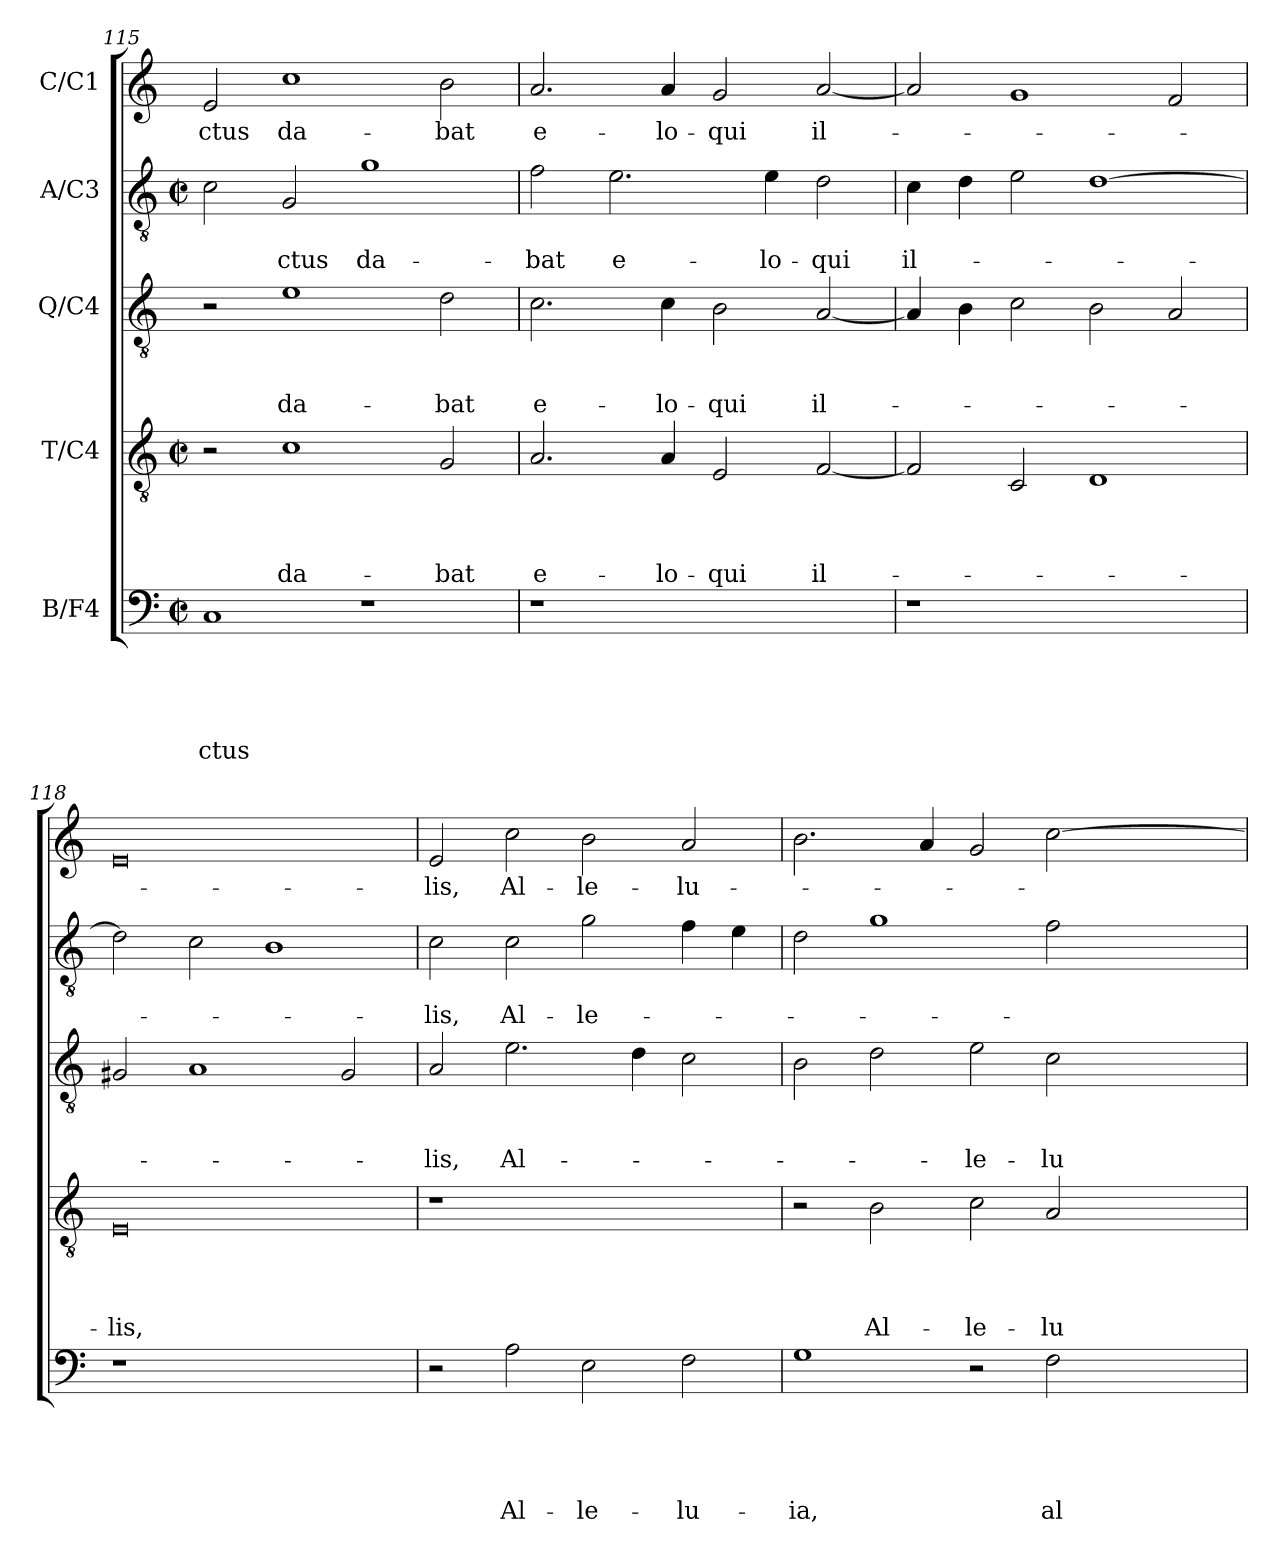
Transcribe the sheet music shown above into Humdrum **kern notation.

**kern	**text	**text	**text	**text	**text	**kern	**text	**text	**text	**text	**kern	**text	**text	**text	**kern	**text	**text	**kern	**text
*part5	*part5	*part5	*part5	*part5	*part5	*part4	*part4	*part4	*part4	*part4	*part3	*part3	*part3	*part3	*part2	*part2	*part2	*part1	*part1
*staff5	*staff5	*staff5	*staff5	*staff5	*staff5	*staff4	*staff4	*staff4	*staff4	*staff4	*staff3	*staff3	*staff3	*staff3	*staff2	*staff2	*staff2	*staff1	*staff1
*I"B/F4	*	*	*	*	*	*I"T/C4	*	*	*	*	*I"Q/C4	*	*	*	*I"A/C3	*	*	*I"C/C1	*
*clefF4	*	*	*	*	*	*clefGv2	*	*	*	*	*clefGv2	*	*	*	*clefGv2	*	*	*clefG2	*
*k[]	*	*	*	*	*	*k[]	*	*	*	*	*k[]	*	*	*	*k[]	*	*	*k[]	*
*C:	*	*	*	*	*	*C:	*	*	*	*	*C:	*	*	*	*C:	*	*	*C:	*
*M2/2	*	*	*	*	*	*M2/2	*	*	*	*	*	*	*	*	*M2/2	*	*	*	*
*met(c|)	*	*	*	*	*	*met(c|)	*	*	*	*	*	*	*	*	*met(c|)	*	*	*	*
=115	=115	=115	=115	=115	=115	=115	=115	=115	=115	=115	=115	=115	=115	=115	=115	=115	=115	=115	=115
!	!	!	!	!	!LO:LY:b	!	!	!	!	!	!	!	!	!	!	!	!	!	!LO:LY:b
1C	.	.	.	.	-ctus	2r	.	.	.	.	2r	.	.	.	2c\	.	.	2e/	-ctus
!	!	!	!	!	!	!	!	!	!	!LO:LY:b	!	!	!	!LO:LY:b	!	!	!LO:LY:b	!	!LO:LY:b
.	.	.	.	.	.	1c	.	.	.	da-	1e	.	.	da-	2G/	.	-ctus	1cc	da-
!	!	!	!	!	!	!	!	!	!	!	!	!	!	!	!	!	!LO:LY:b	!	!
1r	.	.	.	.	.	.	.	.	.	.	.	.	.	.	1g	.	da-	.	.
!	!	!	!	!	!	!	!	!	!	!LO:LY:b	!	!	!	!LO:LY:b	!	!	!	!	!LO:LY:b
.	.	.	.	.	.	2G/	.	.	.	-bat	2d\	.	.	-bat	.	.	.	2b\	-bat
!!LO:PB:g=z
=116	=116	=116	=116	=116	=116	=116	=116	=116	=116	=116	=116	=116	=116	=116	=116	=116	=116	=116	=116
!	!	!	!	!	!	!	!	!	!	!LO:LY:b	!	!	!	!LO:LY:b	!	!	!LO:LY:b	!	!LO:LY:b
1r	.	.	.	.	.	2.A/	.	.	.	e-	2.c\	.	.	e-	2f\	.	-bat	2.a/	e-
!	!	!	!	!	!	!	!	!	!	!	!	!	!	!	!	!	!LO:LY:b	!	!
.	.	.	.	.	.	.	.	.	.	.	.	.	.	.	2.e\	.	e-	.	.
!	!	!	!	!	!	!	!	!	!	!LO:LY:b	!	!	!	!LO:LY:b	!	!	!	!	!LO:LY:b
.	.	.	.	.	.	4A/	.	.	.	-lo-	4c\	.	.	-lo-	.	.	.	4a/	-lo-
!	!	!	!	!	!	!	!	!	!	!LO:LY:b	!	!	!	!LO:LY:b	!	!	!	!	!LO:LY:b
1ryy	.	.	.	.	.	2E/	.	.	.	-qui	2B\	.	.	-qui	.	.	.	2g/	-qui
!	!	!	!	!	!	!	!	!	!	!	!	!	!	!	!	!	!LO:LY:b	!	!
.	.	.	.	.	.	.	.	.	.	.	.	.	.	.	4e\	.	-lo-	.	.
!	!	!	!	!	!	!	!	!	!	!LO:LY:b	!	!	!	!LO:LY:b	!	!	!LO:LY:b	!	!LO:LY:b
.	.	.	.	.	.	[2F/	.	.	.	il-	[2A/	.	.	il-	2d\	.	-qui	[2a/	il-
=117	=117	=117	=117	=117	=117	=117	=117	=117	=117	=117	=117	=117	=117	=117	=117	=117	=117	=117	=117
!	!	!	!	!	!	!	!	!	!	!	!	!	!	!	!	!	!LO:LY:b	!	!
1r	.	.	.	.	.	2F/]	.	.	.	.	4A/]	.	.	.	4c\	.	il-	2a/]	.
.	.	.	.	.	.	.	.	.	.	.	4B\	.	.	.	4d\	.	.	.	.
.	.	.	.	.	.	2C/	.	.	.	.	2c\	.	.	.	2e\	.	.	1g	.
1ryy	.	.	.	.	.	1D	.	.	.	.	2B\	.	.	.	[1d	.	.	.	.
.	.	.	.	.	.	.	.	.	.	.	2A/	.	.	.	.	.	.	2f/	.
=118	=118	=118	=118	=118	=118	=118	=118	=118	=118	=118	=118	=118	=118	=118	=118	=118	=118	=118	=118
!	!	!	!	!	!	!	!	!	!	!LO:LY:b	!	!	!	!	!	!	!	!	!
1r	.	.	.	.	.	0E	.	.	.	-lis,	2G#X/	.	.	.	2d\]	.	.	0e	.
.	.	.	.	.	.	.	.	.	.	.	1A	.	.	.	2c\	.	.	.	.
1ryy	.	.	.	.	.	.	.	.	.	.	.	.	.	.	1B	.	.	.	.
.	.	.	.	.	.	.	.	.	.	.	2G#/	.	.	.	.	.	.	.	.
=119	=119	=119	=119	=119	=119	=119	=119	=119	=119	=119	=119	=119	=119	=119	=119	=119	=119	=119	=119
!	!	!	!	!	!	!	!	!	!	!	!	!	!	!LO:LY:b	!	!	!LO:LY:b	!	!LO:LY:b
2r	.	.	.	.	.	1r	.	.	.	.	2A/	.	.	-lis,	2c\	.	-lis,	2e/	-lis,
!	!	!	!	!	!LO:LY:b	!	!	!	!	!	!	!	!	!LO:LY:b	!	!	!LO:LY:b	!	!LO:LY:b
2A\	.	.	.	.	Al-	.	.	.	.	.	2.e\	.	.	Al-	2c\	.	Al-	2cc\	Al-
!	!	!	!	!	!LO:LY:b	!	!	!	!	!	!	!	!	!	!	!	!LO:LY:b	!	!LO:LY:b
2E\	.	.	.	.	-le-	1ryy	.	.	.	.	.	.	.	.	2g\	.	-le-	2b\	-le-
.	.	.	.	.	.	.	.	.	.	.	4d\	.	.	.	.	.	.	.	.
!	!	!	!	!	!LO:LY:b	!	!	!	!	!	!	!	!	!	!	!	!	!	!LO:LY:b
2F\	.	.	.	.	-lu-	.	.	.	.	.	2c\	.	.	.	4f\	.	.	2a/	-lu-
.	.	.	.	.	.	.	.	.	.	.	.	.	.	.	4e\	.	.	.	.
=120	=120	=120	=120	=120	=120	=120	=120	=120	=120	=120	=120	=120	=120	=120	=120	=120	=120	=120	=120
!	!	!	!	!	!LO:LY:b	!	!	!	!	!	!	!	!	!	!	!	!	!	!
1G	.	.	.	.	-ia,	2r	.	.	.	.	2B\	.	.	.	2d\	.	.	2.b\	.
!	!	!	!	!	!	!	!	!	!	!LO:LY:b	!	!	!	!	!	!	!	!	!
.	.	.	.	.	.	2B\	.	.	.	Al-	2d\	.	.	.	1g	.	.	.	.
.	.	.	.	.	.	.	.	.	.	.	.	.	.	.	.	.	.	4a/	.
!	!	!	!	!	!	!	!	!	!	!LO:LY:b	!	!	!	!LO:LY:b	!	!	!	!	!
2r	.	.	.	.	.	2c\	.	.	.	-le-	2e\	.	.	-le-	.	.	.	2g/	.
!	!	!	!	!	!LO:LY:b	!	!	!	!	!LO:LY:b	!	!	!	!LO:LY:b	!	!	!	!	!
2F\	.	.	.	.	al-	2A/	.	.	.	-lu-	2c\	.	.	-lu-	2f\	.	.	[2cc\	.
=	=	=	=	=	=	=	=	=	=	=	=	=	=	=	=	=	=	=	=
*-	*-	*-	*-	*-	*-	*-	*-	*-	*-	*-	*-	*-	*-	*-	*-	*-	*-	*-	*-
